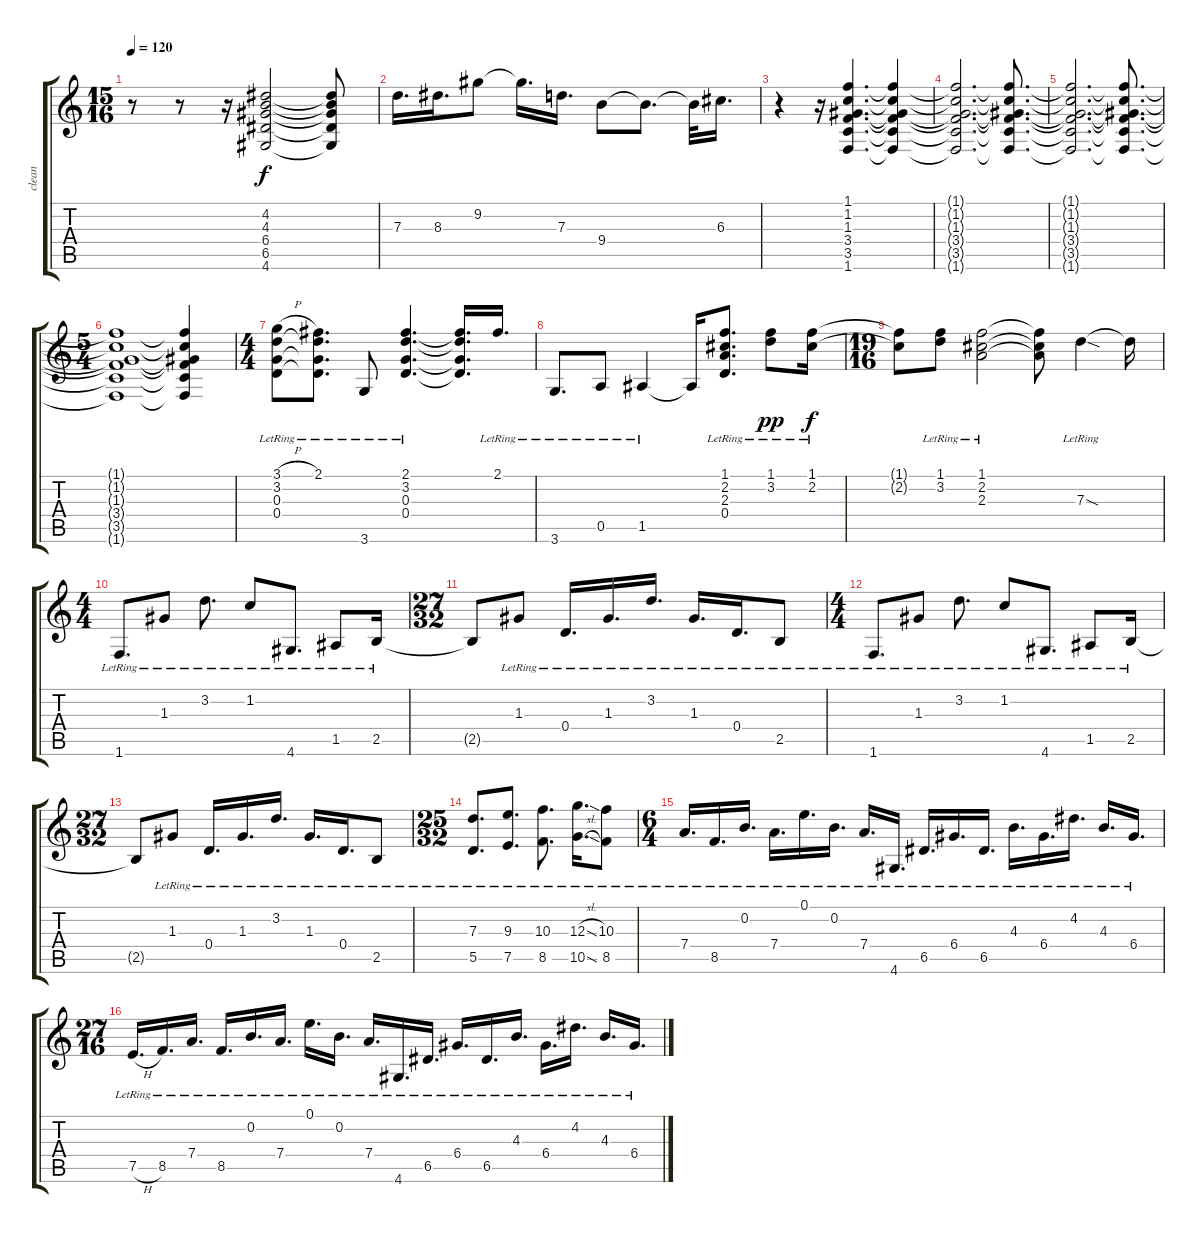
\track ("clean " "clean ") {instrument electricguitarjazz}
\staff {score tabs}
\tuning (E4 B3 G3 D3 A2 E2) {hide}
\ts (15 16)
\tempo 120
\clef g2
\ks c
r.8{dy f} r.8 r.16 (4.2 4.3 6.4 6.5 4.6).2 (4.2{t} 4.3{t} 6.4{t} 6.5{t} 4.6{t}).8 |
7.3.16{d} 8.3.16{d} 9.2.8 9.2{t}.16{d} 7.3.16{d} 9.4.8 9.4{t}.8{d} 9.4{t}.32 6.3.16{d} |
r.4 r.16 (1.1 1.2 1.3 3.4 3.5 1.6).4{d} (1.1{t} 1.2{t} 1.3{t} 3.4{t} 3.5{t} 1.6{t}).4 |
(1.1{t} 1.2{t} 1.3{t} 3.4{t} 3.5{t} 1.6{t}).2{d} (1.1{t} 1.2{t} 1.3{t} 3.4{t} 3.5{t} 1.6{t}).8{d} |
(1.1{t} 1.2{t} 1.3{t} 3.4{t} 3.5{t} 1.6{t}).2{d} (1.1{t} 1.2{t} 1.3{t} 3.4{t} 3.5{t} 1.6{t}).8{d} |
\ts (5 4)
(1.1{t} 1.2{t} 1.3{t} 3.4{t} 3.5{t} 1.6{t}).1 (1.1{t} 1.2{t} 1.3{t} 3.4{t} 3.5{t} 1.6{t}).4 |
\ts (4 4)
(3.1{h lr} 3.2{lr} 0.3{lr} 0.4{lr}).8 (2.1{lr} 3.2{t} 0.3{t} 0.4{t}).8{d} 3.6{lr}.8 (2.1{lr} 3.2{lr} 0.3{lr} 0.4{lr}).4{d} (2.1{t} 3.2{t} 0.3{t} 0.4{t}).16{d} 2.1{lr}.16{d} |
3.6{lr}.8{d} 0.5{lr}.8 1.5{lr}.4 1.5{t}.16 (1.1{lr} 2.2{lr} 2.3{lr} 0.4{lr}).8{d} (1.1{lr} 3.2{lr}).8{dy pp} (1.1{lr} 2.2{lr}).16{dy f} |
\ts (19 16)
(1.1{t} 2.2{t}).8 (1.1{lr} 3.2{lr}).8 (1.1{lr} 2.2{lr} 2.3{lr}).2 (1.1{t} 2.2{t} 2.3{t}).8 7.3{sod lr}.4 7.3{t}.16 |
\ts (4 4)
1.6{lr}.8{d} 1.3{lr}.8 3.2{lr}.8{d} 1.2{lr}.8 4.6{lr}.8{d} 1.5{lr}.8 2.5{lr}.16 |
\ts (27 32)
2.5{t}.8 1.3{lr}.8 0.4{lr}.16{d} 1.3{lr}.16{d} 3.2{lr}.16{d} 1.3{lr}.16{d} 0.4{lr}.16{d} 2.5{lr}.8 |
\ts (4 4)
1.6{lr}.8{d} 1.3{lr}.8 3.2{lr}.8{d} 1.2{lr}.8 4.6{lr}.8{d} 1.5{lr}.8 2.5{lr}.16 |
\ts (27 32)
2.5{t}.8 1.3{lr}.8 0.4{lr}.16{d} 1.3{lr}.16{d} 3.2{lr}.16{d} 1.3{lr}.16{d} 0.4{lr}.16{d} 2.5{lr}.8 |
\ts (25 32)
(7.3{lr} 5.5{lr}).8{d} (9.3{lr} 7.5{lr}).8{d} (10.3{lr} 8.5{lr}).8{d} (12.3{sl lr} 10.5{sl lr}).16{d} (10.3{lr} 8.5{lr}).8 |
\ts (6 4)
7.4{lr}.16{d} 8.5{lr}.16{d} 0.2{lr}.16{d} 7.4{lr}.16{d} 0.1{lr}.16{d} 0.2{lr}.16{d} 7.4{lr}.16{d} 4.6{lr}.16{d} 6.5{lr}.16{d} 6.4{lr}.16{d} 6.5{lr}.16{d} 4.3{lr}.16{d} 6.4{lr}.16{d} 4.2{lr}.16{d} 4.3{lr}.16{d} 6.4{lr}.16{d} |
\ts (27 16)
7.5{h lr}.16{d} 8.5{lr}.16{d} 7.4{lr}.16{d} 8.5{lr}.16{d} 0.2{lr}.16{d} 7.4{lr}.16{d} 0.1{lr}.16{d} 0.2{lr}.16{d} 7.4{lr}.16{d} 4.6{lr}.16{d} 6.5{lr}.16{d} 6.4{lr}.16{d} 6.5{lr}.16{d} 4.3{lr}.16{d} 6.4{lr}.16{d} 4.2{lr}.16{d} 4.3{lr}.16{d} 6.4{lr}.16{d}
